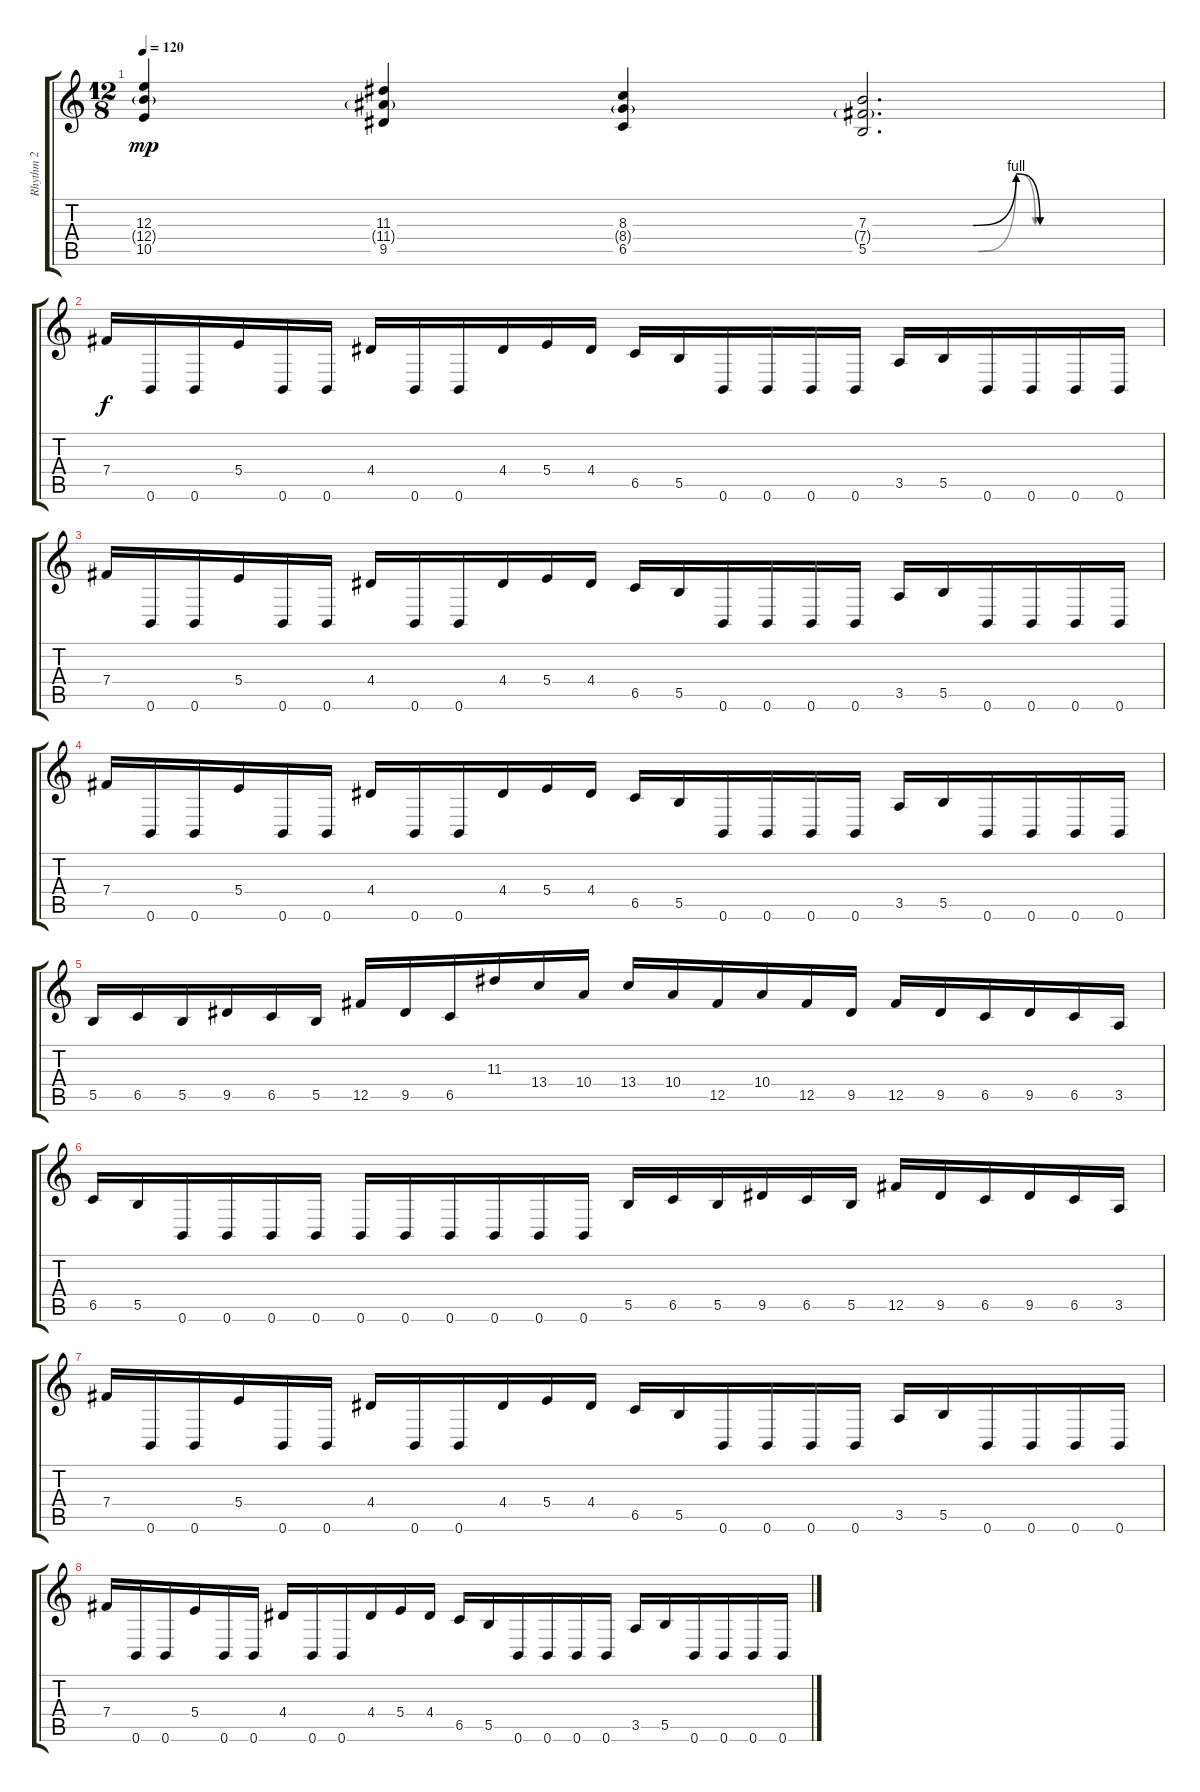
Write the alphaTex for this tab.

\track ("Rhythm 2" "Rhythm 2") {instrument distortionguitar}
\staff {score tabs}
\tuning (Db4 Ab3 E3 B2 Gb2 B1) {hide}
\ts (12 8)
\tempo 120
\clef g2
\ks c
(12.3 12.4{g} 10.5).4{dy mp} (11.3 11.4{g} 9.5).4 (8.3 8.4{g} 6.5).4 (7.3{be (custom 0 0 10 0 21 0 30 4 35 0 39 0 43 0 49 0 53 0 57 0 60 0)} 7.4{g} 5.5{be (custom 0 0 22 0 30 4 34 0 60 0)}).2{d} |
7.4.16{dy f} 0.6.16 0.6.16 5.4.16 0.6.16 0.6.16 4.4.16 0.6.16 0.6.16 4.4.16 5.4.16 4.4.16 6.5.16 5.5.16 0.6.16 0.6.16 0.6.16 0.6.16 3.5.16 5.5.16 0.6.16 0.6.16 0.6.16 0.6.16 |
7.4.16 0.6.16 0.6.16 5.4.16 0.6.16 0.6.16 4.4.16 0.6.16 0.6.16 4.4.16 5.4.16 4.4.16 6.5.16 5.5.16 0.6.16 0.6.16 0.6.16 0.6.16 3.5.16 5.5.16 0.6.16 0.6.16 0.6.16 0.6.16 |
7.4.16 0.6.16 0.6.16 5.4.16 0.6.16 0.6.16 4.4.16 0.6.16 0.6.16 4.4.16 5.4.16 4.4.16 6.5.16 5.5.16 0.6.16 0.6.16 0.6.16 0.6.16 3.5.16 5.5.16 0.6.16 0.6.16 0.6.16 0.6.16 |
5.5.16 6.5.16 5.5.16 9.5.16 6.5.16 5.5.16 12.5.16 9.5.16 6.5.16 11.3.16 13.4.16 10.4.16 13.4.16 10.4.16 12.5.16 10.4.16 12.5.16 9.5.16 12.5.16 9.5.16 6.5.16 9.5.16 6.5.16 3.5.16 |
6.5.16 5.5.16 0.6.16 0.6.16 0.6.16 0.6.16 0.6.16 0.6.16 0.6.16 0.6.16 0.6.16 0.6.16 5.5.16 6.5.16 5.5.16 9.5.16 6.5.16 5.5.16 12.5.16 9.5.16 6.5.16 9.5.16 6.5.16 3.5.16 |
7.4.16 0.6.16 0.6.16 5.4.16 0.6.16 0.6.16 4.4.16 0.6.16 0.6.16 4.4.16 5.4.16 4.4.16 6.5.16 5.5.16 0.6.16 0.6.16 0.6.16 0.6.16 3.5.16 5.5.16 0.6.16 0.6.16 0.6.16 0.6.16 |
7.4.16 0.6.16 0.6.16 5.4.16 0.6.16 0.6.16 4.4.16 0.6.16 0.6.16 4.4.16 5.4.16 4.4.16 6.5.16 5.5.16 0.6.16 0.6.16 0.6.16 0.6.16 3.5.16 5.5.16 0.6.16 0.6.16 0.6.16 0.6.16
